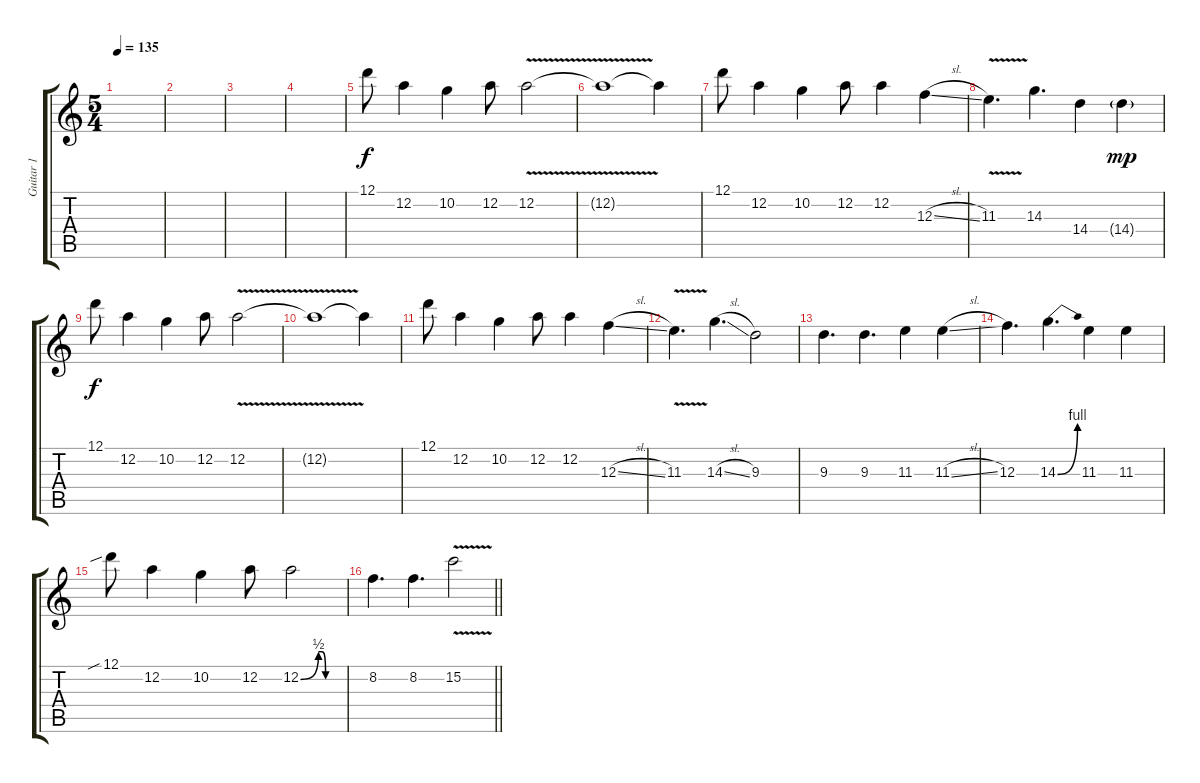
\track ("Guitar 1" "Guitar 1") {instrument distortionguitar}
\staff {score tabs}
\tuning (D4 A3 F3 C3 G2 D2) {hide}
\ts (5 4)
\tempo 135
\clef g2
\ks c
|
|
|
|
12.1.8 12.2.4 10.2.4 12.2.8 12.2{v}.2 |
12.2{t}.1 12.2{t}.4 |
12.1.8 12.2.4 10.2.4 12.2.8 12.2.4 12.3{sl}.4 |
11.3{v}.4{d} 14.3.4{d} 14.4.4 14.4{g}.4{dy mp} |
12.1.8{dy f} 12.2.4 10.2.4 12.2.8 12.2{v}.2 |
12.2{t}.1 12.2{t}.4 |
12.1.8 12.2.4 10.2.4 12.2.8 12.2.4 12.3{sl}.4 |
11.3{v}.4{d} 14.3{sl}.4{d} 9.3.2 |
9.3.4{d} 9.3.4{d} 11.3.4 11.3{sl}.4 |
12.3.4{d} 14.3{be (bend 0 0 60 4)}.4{d} 11.3.4 11.3.4 |
12.1{sib}.8 12.2.4 10.2.4 12.2.8 12.2{be (custom 0 0 25 2 30 2 35 0 40 0 45 0 50 0 60 0)}.2 |
\barLineRight lightlight
8.2.4{d} 8.2.4{d} 15.2{v}.2
